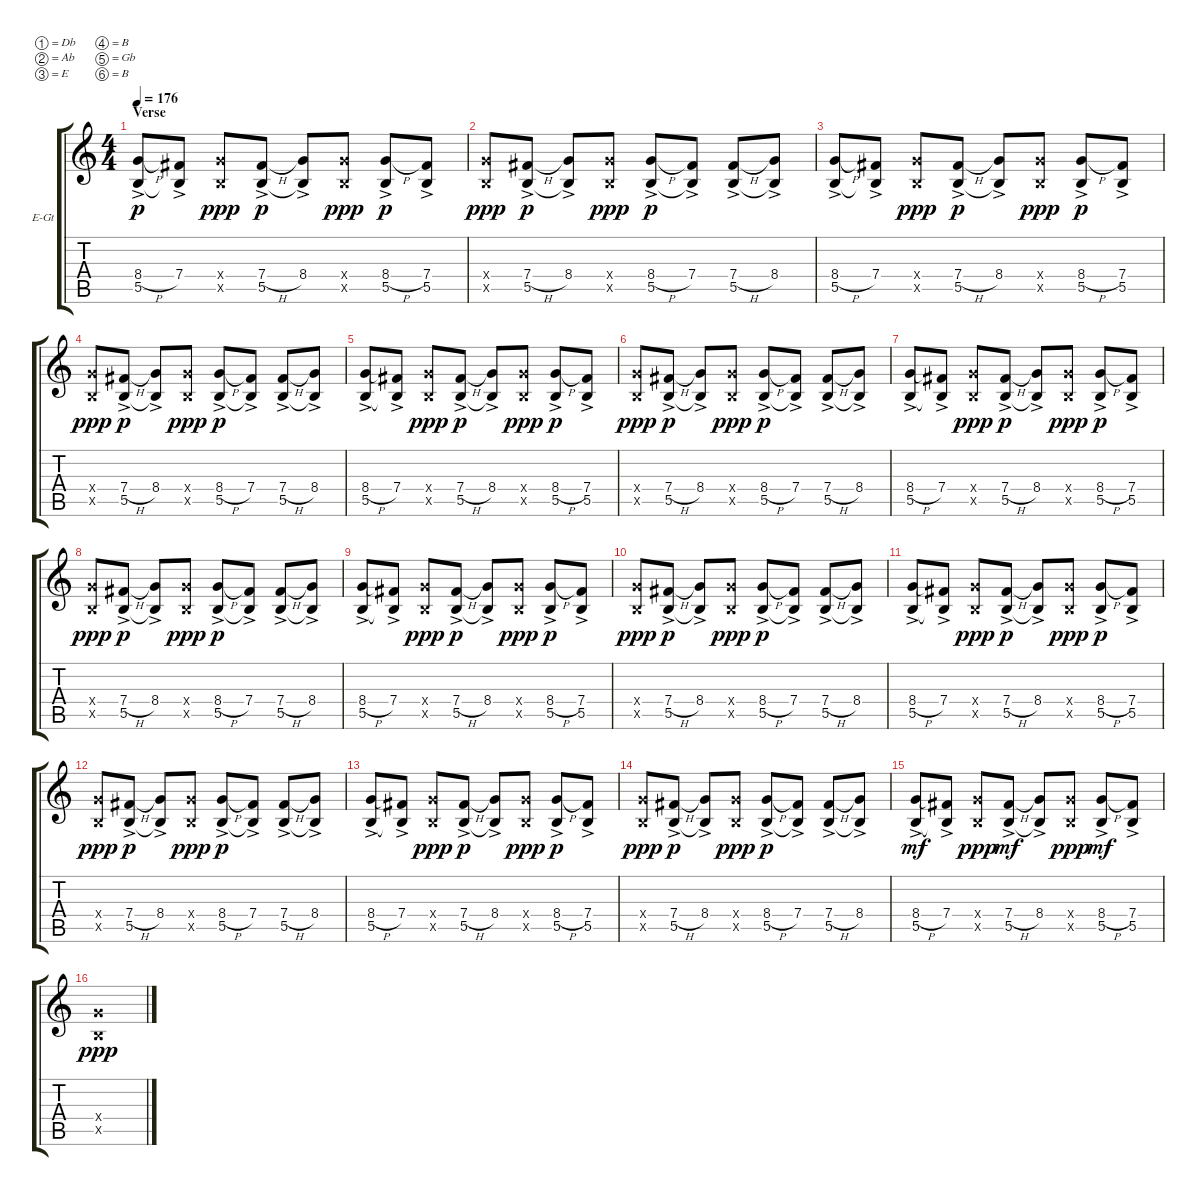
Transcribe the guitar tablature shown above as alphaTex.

\defaultSystemsLayout 4
\bracketExtendMode groupsimilarinstruments
\firstSystemTrackNameOrientation horizontal
\otherSystemsTrackNameOrientation horizontal
\track ("Серж" "E-Gt") {instrument distortionguitar}
\staff {score tabs}
\tuning (Db4 Ab3 E3 B2 Gb2 B1)
\ts (4 4)
\section ("" "Verse")
\tempo 176
\clef g2
\ks c
(5.5 8.4{h ac}).8{dy p} (7.4{ac} 5.5{t}).8 (5.5{x} 8.4{x}).8{dy ppp} (5.5 7.4{h ac}).8{dy p} (8.4{ac} 5.5{t}).8 (5.5{x} 8.4{x}).8{dy ppp} (5.5 8.4{h ac}).8{dy p} (7.4{ac} 5.5).8 |
(5.5{x} 8.4{x}).8{dy ppp} (5.5 7.4{h ac}).8{dy p} (8.4{ac} 5.5{t}).8 (5.5{x} 8.4{x}).8{dy ppp} (5.5 8.4{h ac}).8{dy p} (7.4{ac} 5.5{t}).8 (5.5 7.4{h ac}).8 (8.4{ac} 5.5{t}).8 |
(5.5 8.4{h ac}).8 (7.4{ac} 5.5{t}).8 (5.5{x} 8.4{x}).8{dy ppp} (5.5 7.4{h ac}).8{dy p} (8.4{ac} 5.5{t}).8 (5.5{x} 8.4{x}).8{dy ppp} (5.5 8.4{h ac}).8{dy p} (7.4{ac} 5.5).8 |
(5.5{x} 8.4{x}).8{dy ppp} (5.5 7.4{h ac}).8{dy p} (8.4{ac} 5.5{t}).8 (5.5{x} 8.4{x}).8{dy ppp} (5.5 8.4{h ac}).8{dy p} (7.4{ac} 5.5{t}).8 (5.5 7.4{h ac}).8 (8.4{ac} 5.5{t}).8 |
(5.5 8.4{h ac}).8 (7.4{ac} 5.5{t}).8 (5.5{x} 8.4{x}).8{dy ppp} (5.5 7.4{h ac}).8{dy p} (8.4{ac} 5.5{t}).8 (5.5{x} 8.4{x}).8{dy ppp} (5.5 8.4{h ac}).8{dy p} (7.4{ac} 5.5).8 |
(5.5{x} 8.4{x}).8{dy ppp} (5.5 7.4{h ac}).8{dy p} (8.4{ac} 5.5{t}).8 (5.5{x} 8.4{x}).8{dy ppp} (5.5 8.4{h ac}).8{dy p} (7.4{ac} 5.5{t}).8 (5.5 7.4{h ac}).8 (8.4{ac} 5.5{t}).8 |
(5.5 8.4{h ac}).8 (7.4{ac} 5.5{t}).8 (5.5{x} 8.4{x}).8{dy ppp} (5.5 7.4{h ac}).8{dy p} (8.4{ac} 5.5{t}).8 (5.5{x} 8.4{x}).8{dy ppp} (5.5 8.4{h ac}).8{dy p} (7.4{ac} 5.5).8 |
(5.5{x} 8.4{x}).8{dy ppp} (5.5 7.4{h ac}).8{dy p} (8.4{ac} 5.5{t}).8 (5.5{x} 8.4{x}).8{dy ppp} (5.5 8.4{h ac}).8{dy p} (7.4{ac} 5.5{t}).8 (5.5 7.4{h ac}).8 (8.4{ac} 5.5{t}).8 |
(5.5 8.4{h ac}).8 (7.4{ac} 5.5{t}).8 (5.5{x} 8.4{x}).8{dy ppp} (5.5 7.4{h ac}).8{dy p} (8.4{ac} 5.5{t}).8 (5.5{x} 8.4{x}).8{dy ppp} (5.5 8.4{h ac}).8{dy p} (7.4{ac} 5.5).8 |
(5.5{x} 8.4{x}).8{dy ppp} (5.5 7.4{h ac}).8{dy p} (8.4{ac} 5.5{t}).8 (5.5{x} 8.4{x}).8{dy ppp} (5.5 8.4{h ac}).8{dy p} (7.4{ac} 5.5{t}).8 (5.5 7.4{h ac}).8 (8.4{ac} 5.5{t}).8 |
(5.5 8.4{h ac}).8 (7.4{ac} 5.5{t}).8 (5.5{x} 8.4{x}).8{dy ppp} (5.5 7.4{h ac}).8{dy p} (8.4{ac} 5.5{t}).8 (5.5{x} 8.4{x}).8{dy ppp} (5.5 8.4{h ac}).8{dy p} (7.4{ac} 5.5).8 |
(5.5{x} 8.4{x}).8{dy ppp} (5.5 7.4{h ac}).8{dy p} (8.4{ac} 5.5{t}).8 (5.5{x} 8.4{x}).8{dy ppp} (5.5 8.4{h ac}).8{dy p} (7.4{ac} 5.5{t}).8 (5.5 7.4{h ac}).8 (8.4{ac} 5.5{t}).8 |
(5.5 8.4{h ac}).8 (7.4{ac} 5.5{t}).8 (5.5{x} 8.4{x}).8{dy ppp} (5.5 7.4{h ac}).8{dy p} (8.4{ac} 5.5{t}).8 (5.5{x} 8.4{x}).8{dy ppp} (5.5 8.4{h ac}).8{dy p} (7.4{ac} 5.5).8 |
(5.5{x} 8.4{x}).8{dy ppp} (5.5 7.4{h ac}).8{dy p} (8.4{ac} 5.5{t}).8 (5.5{x} 8.4{x}).8{dy ppp} (5.5 8.4{h ac}).8{dy p} (7.4{ac} 5.5{t}).8 (5.5 7.4{h ac}).8 (8.4{ac} 5.5{t}).8 |
(5.5 8.4{h ac}).8{dy mf} (7.4{ac} 5.5{t}).8 (5.5{x} 8.4{x}).8{dy ppp} (5.5 7.4{h ac}).8{dy mf} (8.4{ac} 5.5{t}).8 (5.5{x} 8.4{x}).8{dy ppp} (5.5 8.4{h ac}).8{dy mf} (7.4{ac} 5.5).8 |
(5.5{x} 8.4{x}).1{dy ppp}
